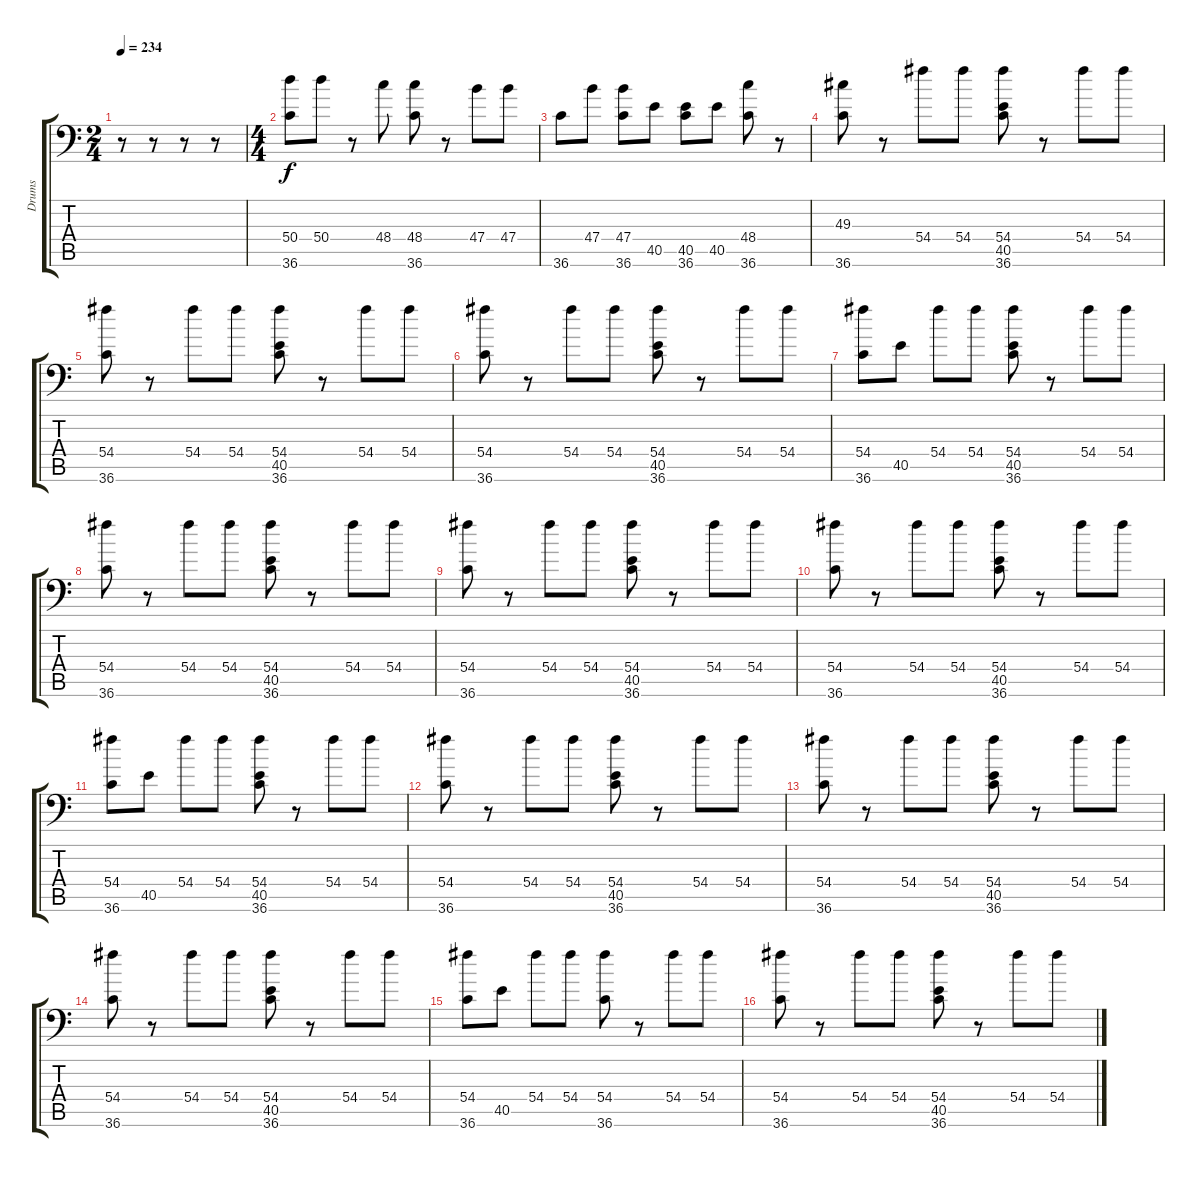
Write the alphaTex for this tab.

\track ("Drums" "Drums") {instrument acousticgrandpiano}
\staff {score tabs}
\tuning (C-1 C-1 C-1 C-1 C-1 C-1) {hide}
\ts (2 4)
\tempo 234
\clef f4
\ks c
r.8{dy f} r.8 r.8 r.8 |
\ts (4 4)
(50.4 36.6).8 50.4.8 r.8 48.4.8 (48.4 36.6).8 r.8 47.4.8 47.4.8 |
36.6.8 47.4.8 (47.4 36.6).8 40.5.8 (40.5 36.6).8 40.5.8 (48.4 36.6).8 r.8 |
(49.3 36.6).8 r.8 54.4.8 54.4.8 (54.4 40.5 36.6).8 r.8 54.4.8 54.4.8 |
(54.4 36.6).8 r.8 54.4.8 54.4.8 (54.4 40.5 36.6).8 r.8 54.4.8 54.4.8 |
(54.4 36.6).8 r.8 54.4.8 54.4.8 (54.4 40.5 36.6).8 r.8 54.4.8 54.4.8 |
(54.4 36.6).8 40.5.8 54.4.8 54.4.8 (54.4 40.5 36.6).8 r.8 54.4.8 54.4.8 |
(54.4 36.6).8 r.8 54.4.8 54.4.8 (54.4 40.5 36.6).8 r.8 54.4.8 54.4.8 |
(54.4 36.6).8 r.8 54.4.8 54.4.8 (54.4 40.5 36.6).8 r.8 54.4.8 54.4.8 |
(54.4 36.6).8 r.8 54.4.8 54.4.8 (54.4 40.5 36.6).8 r.8 54.4.8 54.4.8 |
(54.4 36.6).8 40.5.8 54.4.8 54.4.8 (54.4 40.5 36.6).8 r.8 54.4.8 54.4.8 |
(54.4 36.6).8 r.8 54.4.8 54.4.8 (54.4 40.5 36.6).8 r.8 54.4.8 54.4.8 |
(54.4 36.6).8 r.8 54.4.8 54.4.8 (54.4 40.5 36.6).8 r.8 54.4.8 54.4.8 |
(54.4 36.6).8 r.8 54.4.8 54.4.8 (54.4 40.5 36.6).8 r.8 54.4.8 54.4.8 |
(54.4 36.6).8 40.5.8 54.4.8 54.4.8 (54.4 36.6).8 r.8 54.4.8 54.4.8 |
(54.4 36.6).8 r.8 54.4.8 54.4.8 (54.4 40.5 36.6).8 r.8 54.4.8 54.4.8
